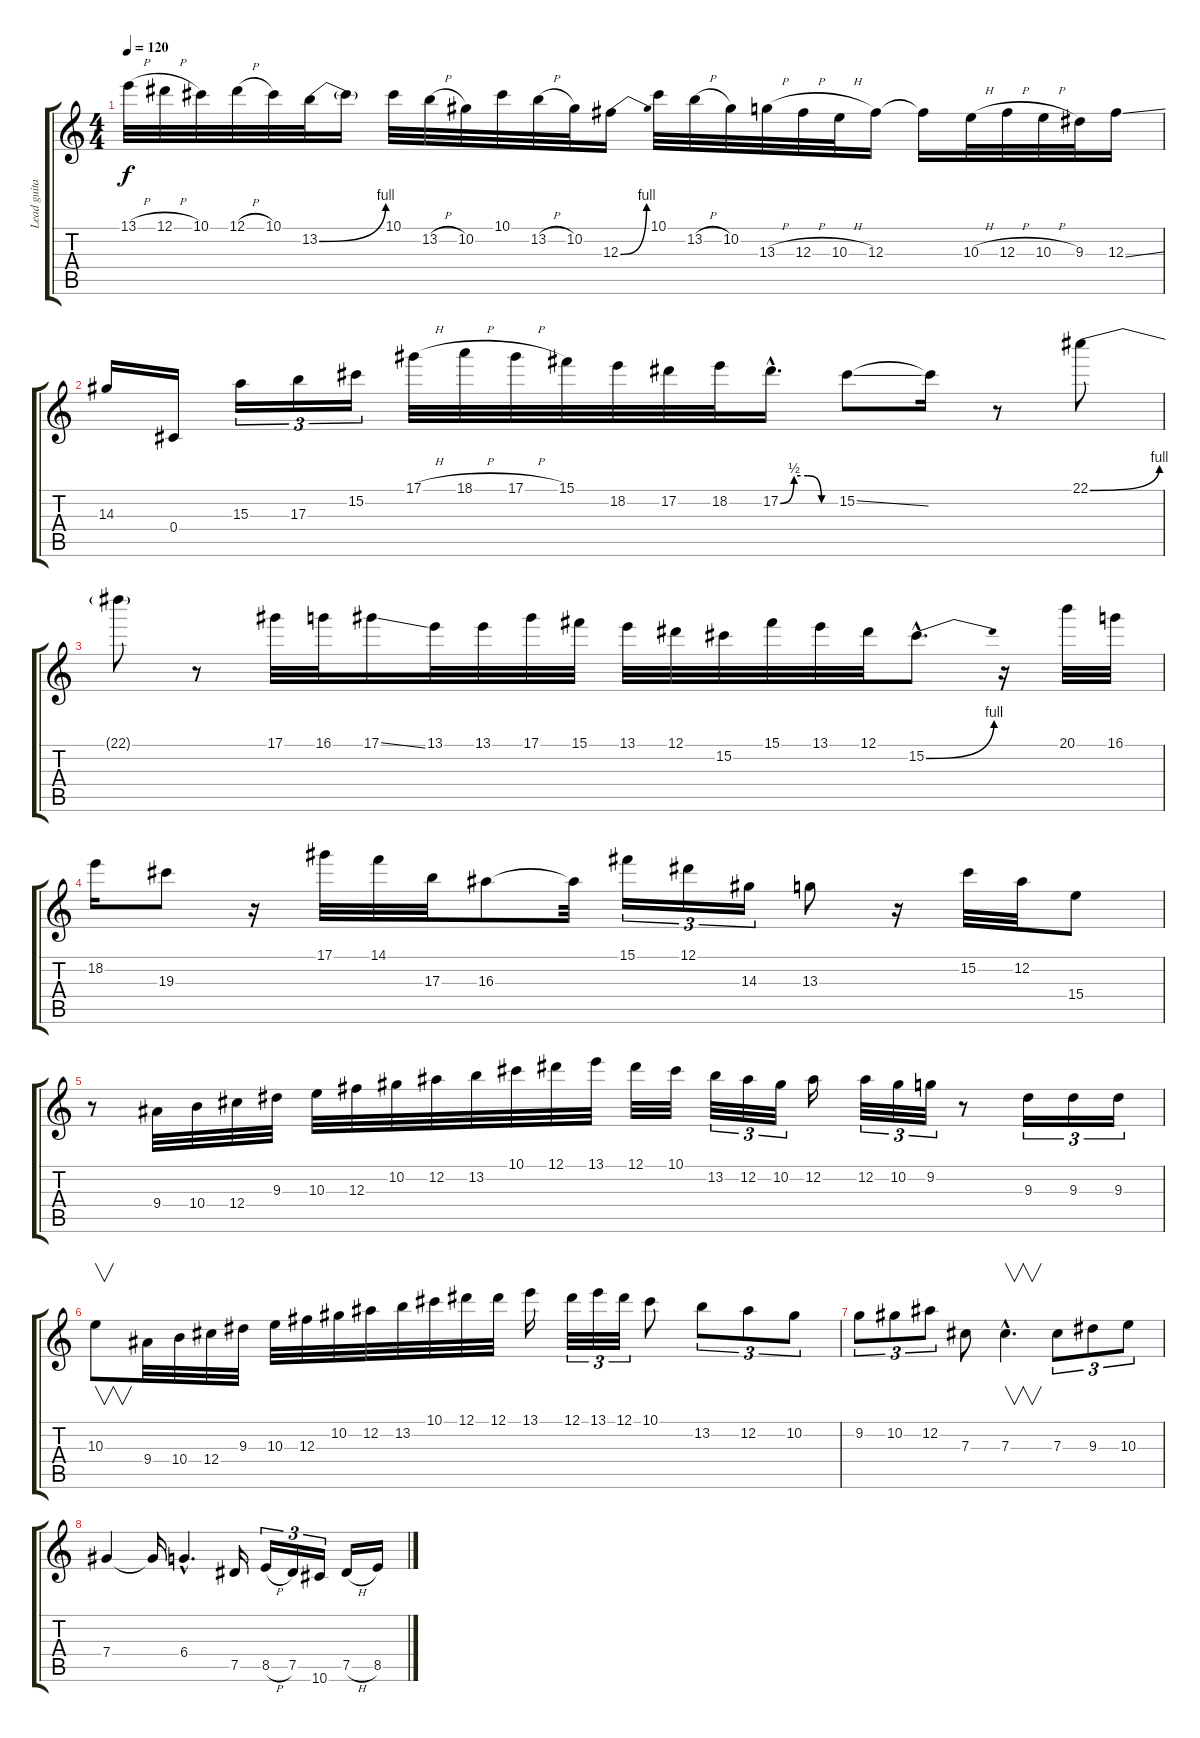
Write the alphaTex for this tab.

\track ("Lead guitar" "Lead guita") {instrument distortionguitar}
\staff {score tabs}
\tuning (Eb4 Bb3 Gb3 Db3 Ab2 Eb2) {hide}
\ts (4 4)
\tempo 120
\clef g2
\ks c
13.1{h}.32{dy f} 12.1{h}.32 10.1.32 12.1{h}.32 10.1.32 13.2{be (bend 0 0 60 4)}.32 13.2{t}.16 10.1.32 13.2{h}.32 10.2.32 10.1.32 13.2{h}.32 10.2.32 12.3{be (bend 0 0 60 4)}.16 10.1.32 13.2{h}.32 10.2.32 13.3{h}.32 12.3{h}.32 10.3{h}.32 12.3.16 12.3{t}.16 10.3{h}.32 12.3{h}.32 10.3{h}.32 9.3.32 12.3{ss}.16 |
14.3.16 0.4.16 15.3.16{tu (3 2)} 17.3.16{tu (3 2)} 15.2.16{tu (3 2)} 17.1{h}.32 18.1{h}.32 17.1{h}.32 15.1.32 18.2.32 17.2.32 18.2.32 17.2{be (custom 0 0 15 2 30 2 45 0 60 0) hac}.16{d} 15.2{ss}.8 15.2{t}.16 r.8 22.1{be (bend 0 0 60 4)}.8 |
22.1{t}.8 r.8 17.1.32 16.1.32 17.1{ss}.16 13.1.32 13.1.32 17.1.32 15.1.32 13.1.32 12.1.32 15.2.32 15.1.32 13.1.32 12.1.32 15.2{be (bend 0 0 60 4) hac}.8{d} r.16 20.1.32 16.1.32 |
18.2.16 19.3.8 r.16 17.1.32 14.1.32 17.3.32 16.3.8 16.3{t}.32 15.1.16{tu (3 2)} 12.1.16{tu (3 2)} 14.3.16{tu (3 2)} 13.3.8 r.16 15.2.32 12.2.32 15.4.8 |
r.8 9.4.32 10.4.32 12.4.32 9.3.32 10.3.32 12.3.32 10.2.32 12.2.32 13.2.32 10.1.32 12.1.32 13.1.32 12.1.32 10.1.32 13.2.32{tu (3 2)} 12.2.32{tu (3 2)} 10.2.32{tu (3 2)} 12.2.16 12.2.32{tu (3 2)} 10.2.32{tu (3 2)} 9.2.32{tu (3 2)} r.8 9.3.16{tu (3 2)} 9.3.16{tu (3 2)} 9.3.16{tu (3 2)} |
10.3.8{v} 9.4.32 10.4.32 12.4.32 9.3.32 10.3.32 12.3.32 10.2.32 12.2.32 13.2.32 10.1.32 12.1.32 12.1.32 13.1.16 12.1.32{tu (3 2)} 13.1.32{tu (3 2)} 12.1.32{tu (3 2)} 10.1.8 13.2.8{tu (3 2)} 12.2.8{tu (3 2)} 10.2.8{tu (3 2)} |
9.2.8{tu (3 2)} 10.2.8{tu (3 2)} 12.2.8{tu (3 2)} 7.3.8 7.3{hac}.4{v d} 7.3.8{tu (3 2)} 9.3.8{tu (3 2)} 10.3.8{tu (3 2)} |
7.4.4 7.4{t}.16 6.4{hac}.4{d} 7.5.16 8.5{h}.16{tu (3 2)} 7.5.16{tu (3 2)} 10.6.16{tu (3 2)} 7.5{h}.16 8.5{h}.16
